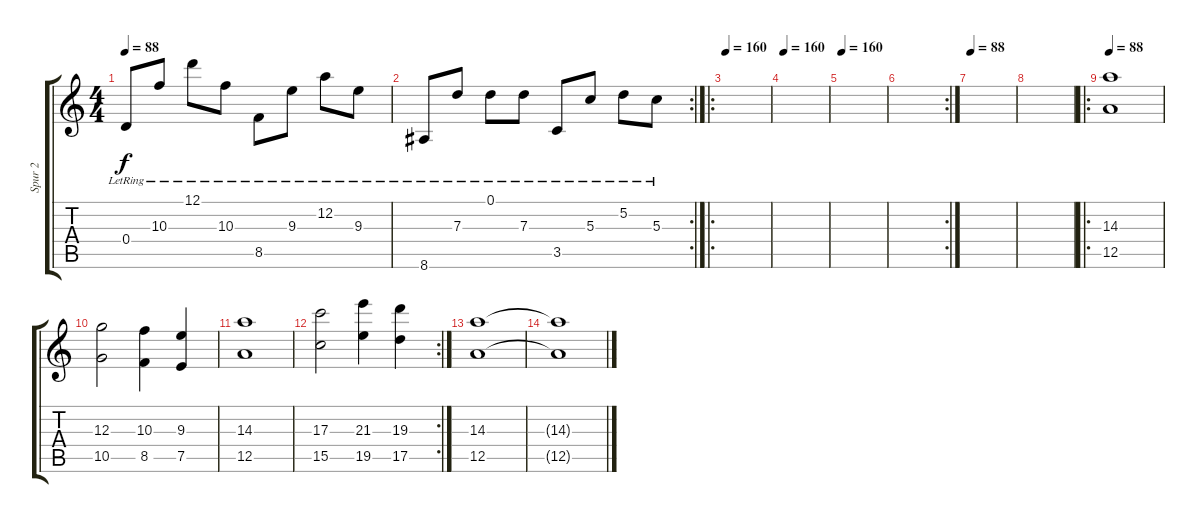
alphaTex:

\track ("Spur 2" "Spur 2") {instrument electricguitarclean}
\staff {score tabs}
\tuning (D4 A3 G3 D3 A2 D2) {hide}
\ts (4 4)
\tempo 88
\clef g2
\ks c
0.4{lr}.8{dy f} 10.3{lr}.8 12.1{lr}.8 10.3{lr}.8 8.5{lr}.8 9.3{lr}.8 12.2{lr}.8 9.3{lr}.8 |
\rc 2
8.6{lr}.8 7.3{lr}.8 0.1{lr}.8 7.3{lr}.8 3.5{lr}.8 5.3{lr}.8 5.2{lr}.8 5.3{lr}.8 |
\ro
\tempo 160
|
\tempo 160
|
\tempo 160
|
\rc 2
|
\tempo 88
|
|
\ro
\tempo 88
(14.3 12.5).1{instrument pad2warm} |
(12.3 10.5).2 (10.3 8.5).4 (9.3 7.5).4 |
(14.3 12.5).1 |
\rc 2
(17.3 15.5).2 (21.3 19.5).4 (19.3 17.5).4 |
(14.3 12.5).1 |
(14.3{t} 12.5{t}).1
